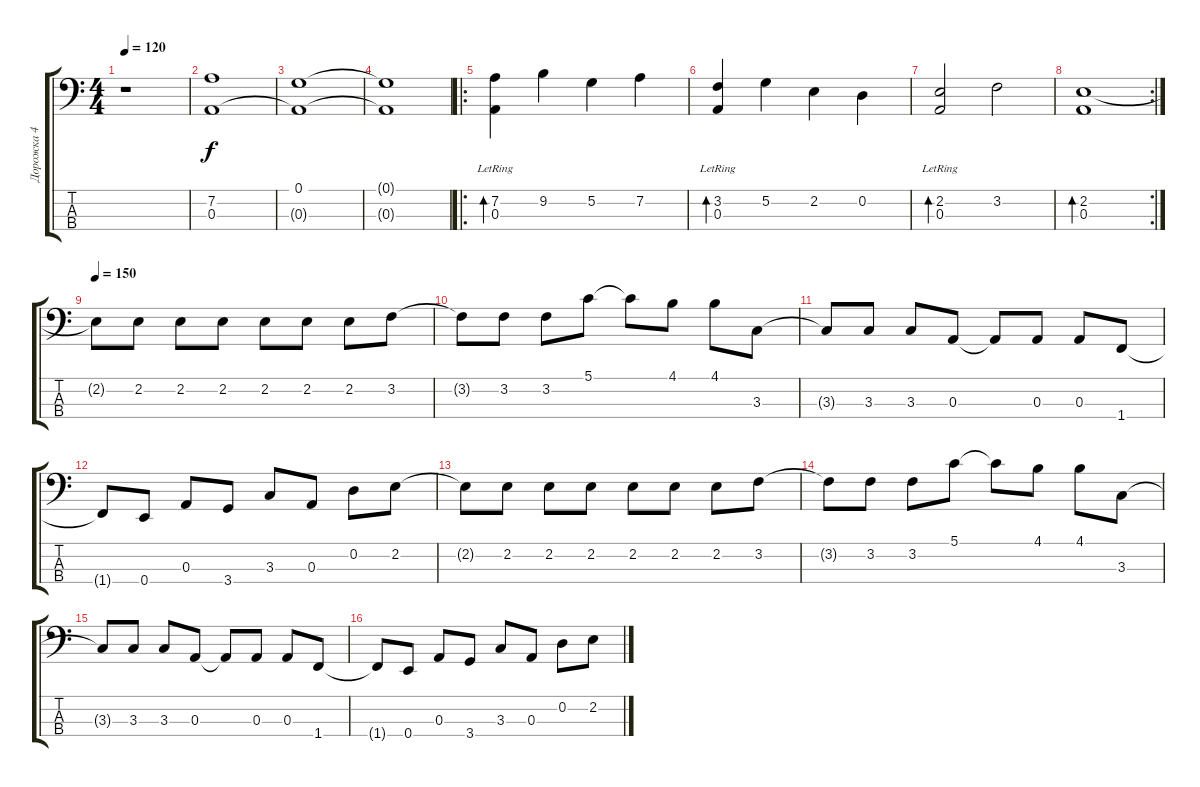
\track ("Дорожка 4" "Дорожка 4") {instrument electricbasspick}
\staff {score tabs}
\tuning (G2 D2 A1 E1) {hide}
\ts (4 4)
\tempo 120
\clef f4
\ks c
r.1{dy f} |
\ks aminor
(7.2 0.3).1 |
(0.1 0.3{t}).1 |
\ks c
(0.1{t} 0.3{t}).1 |
\ro
\ks aminor
(7.2 0.3{lr}).4{bd 120} 9.2.4 5.2.4 7.2.4 |
(3.2 0.3{lr}).4{bd 120} 5.2.4 2.2.4 0.2.4 |
(2.2 0.3{lr}).2{bd 120} 3.2.2 |
\rc 2
(2.2 0.3).1{bd 120} |
\tempo 150
2.2{t}.8 2.2.8 2.2.8 2.2.8 2.2.8 2.2.8 2.2.8 3.2.8 |
3.2{t}.8 3.2.8 3.2.8 5.1.8 5.1{t}.8 4.1.8 4.1.8 3.3.8 |
3.3{t}.8 3.3.8 3.3.8 0.3.8 0.3{t}.8 0.3.8 0.3.8 1.4.8 |
1.4{t}.8 0.4.8 0.3.8 3.4.8 3.3.8 0.3.8 0.2.8 2.2.8 |
\ks c
2.2{t}.8 2.2.8 2.2.8 2.2.8 2.2.8 2.2.8 2.2.8 3.2.8 |
3.2{t}.8 3.2.8 3.2.8 5.1.8 5.1{t}.8 4.1.8 4.1.8 3.3.8 |
3.3{t}.8 3.3.8 3.3.8 0.3.8 0.3{t}.8 0.3.8 0.3.8 1.4.8 |
1.4{t}.8 0.4.8 0.3.8 3.4.8 3.3.8 0.3.8 0.2.8 2.2.8
